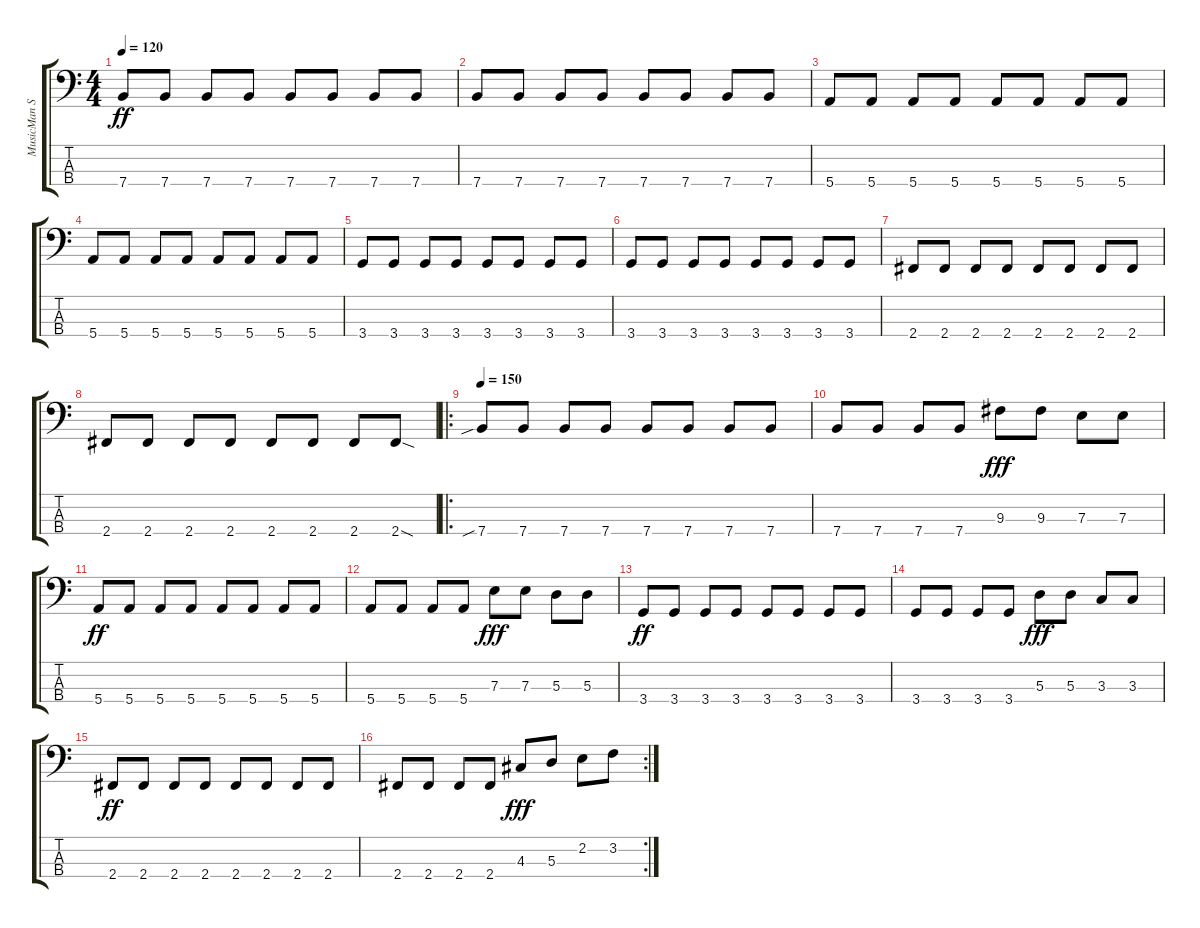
\track ("MusicMan Stingray Fretless" "MusicMan S") {instrument fretlessbass}
\staff {score tabs}
\tuning (G2 D2 A1 E1) {hide}
\ts (4 4)
\tempo 120
\clef f4
\ks c
7.4.8{dy ff} 7.4.8 7.4.8 7.4.8 7.4.8 7.4.8 7.4.8 7.4.8 |
7.4.8 7.4.8 7.4.8 7.4.8 7.4.8 7.4.8 7.4.8 7.4.8 |
5.4.8 5.4.8 5.4.8 5.4.8 5.4.8 5.4.8 5.4.8 5.4.8 |
5.4.8 5.4.8 5.4.8 5.4.8 5.4.8 5.4.8 5.4.8 5.4.8 |
3.4.8 3.4.8 3.4.8 3.4.8 3.4.8 3.4.8 3.4.8 3.4.8 |
3.4.8 3.4.8 3.4.8 3.4.8 3.4.8 3.4.8 3.4.8 3.4.8 |
2.4.8 2.4.8 2.4.8 2.4.8 2.4.8 2.4.8 2.4.8 2.4.8 |
2.4.8 2.4.8 2.4.8 2.4.8 2.4.8 2.4.8 2.4.8 2.4{sod}.8 |
\ro
\tempo 150
7.4{sib}.8 7.4.8 7.4.8 7.4.8 7.4.8 7.4.8 7.4.8 7.4.8 |
7.4.8 7.4.8 7.4.8 7.4.8 9.3.8{dy fff} 9.3.8 7.3.8 7.3.8 |
5.4.8{dy ff} 5.4.8 5.4.8 5.4.8 5.4.8 5.4.8 5.4.8 5.4.8 |
5.4.8 5.4.8 5.4.8 5.4.8 7.3.8{dy fff} 7.3.8 5.3.8 5.3.8 |
3.4.8{dy ff} 3.4.8 3.4.8 3.4.8 3.4.8 3.4.8 3.4.8 3.4.8 |
3.4.8 3.4.8 3.4.8 3.4.8 5.3.8{dy fff} 5.3.8 3.3.8 3.3.8 |
2.4.8{dy ff} 2.4.8 2.4.8 2.4.8 2.4.8 2.4.8 2.4.8 2.4.8 |
\rc 2
2.4.8 2.4.8 2.4.8 2.4.8 4.3.8{dy fff} 5.3.8 2.2.8 3.2.8
